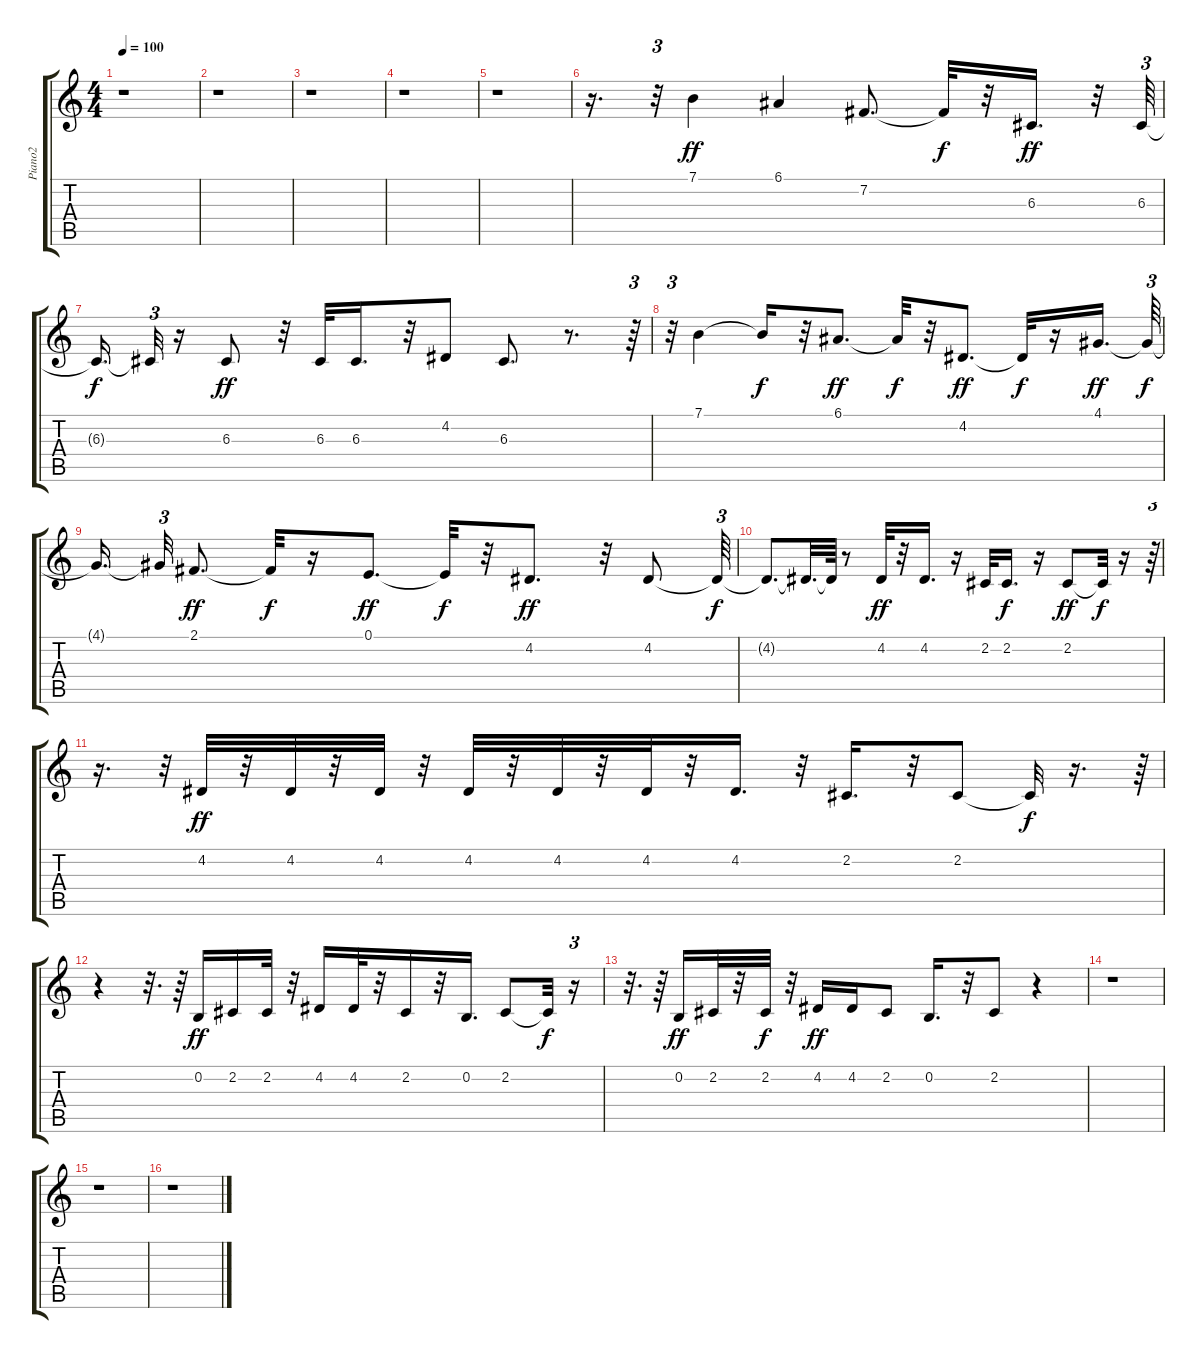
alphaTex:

\track ("Piano2" "Piano2") {instrument electricpiano1}
\staff {score tabs}
\tuning (E4 B3 G3 D3 A2 E2) {hide}
\ts (4 4)
\tempo 100
\clef g2
\ks c
r.1{dy f} |
r.1 |
r.1 |
r.1 |
r.1 |
r.16{d} r.32{tu (3 2)} 7.1.4{dy ff} 6.1.4 7.2.8{d} 7.2{t}.32{dy f} r.32 6.3.16{d dy ff} r.32 6.3.64{tu (3 2)} |
6.3{t}.16{d dy f} 6.3{t}.32{tu (3 2)} r.16 6.3.8{dy ff} r.32 6.3.32 6.3.16{d} r.32 4.2.8 6.3.8{d} r.8{d} r.64{tu (3 2)} |
r.32{tu (3 2)} 7.1.4 7.1{t}.16{dy f} r.32 6.1.8{d dy ff} 6.1{t}.32{dy f} r.32 4.2.8{d dy ff} 4.2{t}.32{dy f} r.16 4.1.16{d dy ff} 4.1{t}.64{tu (3 2) dy f} |
4.1{t}.16{d beam splitsecondary} 4.1{t}.32{tu (3 2)} 2.1.8{d dy ff} 2.1{t}.32{dy f} r.16 0.1.8{d dy ff} 0.1{t}.32{dy f} r.32 4.2.8{d dy ff} r.32 4.2.8 4.2{t}.64{tu (3 2) dy f} |
4.2{t}.8{d} 4.2{t}.32{d} 4.2{t}.64 r.8 4.2.32{dy ff} r.32 4.2.16{d} r.16 2.2.32 2.2.16{d dy f} r.16 2.2.8{dy ff} 2.2{t}.32{dy f} r.16 r.64{tu (3 2)} |
r.16{d} r.32{tu (3 2)} 4.2.32{dy ff} r.32 4.2.32 r.32 4.2.32 r.32 4.2.32 r.32 4.2.32 r.32 4.2.32 r.32 4.2.16{d} r.32 2.2.16{d} r.32 2.2.8 2.2{t}.32{dy f} r.16{d} r.64{tu (3 2)} |
r.4 r.32{d} r.64 0.2.16{dy ff} 2.2.16 2.2.32 r.32 4.2.16 4.2.32 r.32 2.2.16 r.32 0.2.16{d} 2.2.8 2.2{t}.32{dy f} r.16{tu (3 2)} |
r.32{d} r.64 0.2.16{dy ff} 2.2.32 r.32 2.2.32{dy f} r.32 4.2.16{dy ff} 4.2.16 2.2.8 0.2.16{d} r.32 2.2.8 r.4 |
r.1 |
r.1 |
r.1
